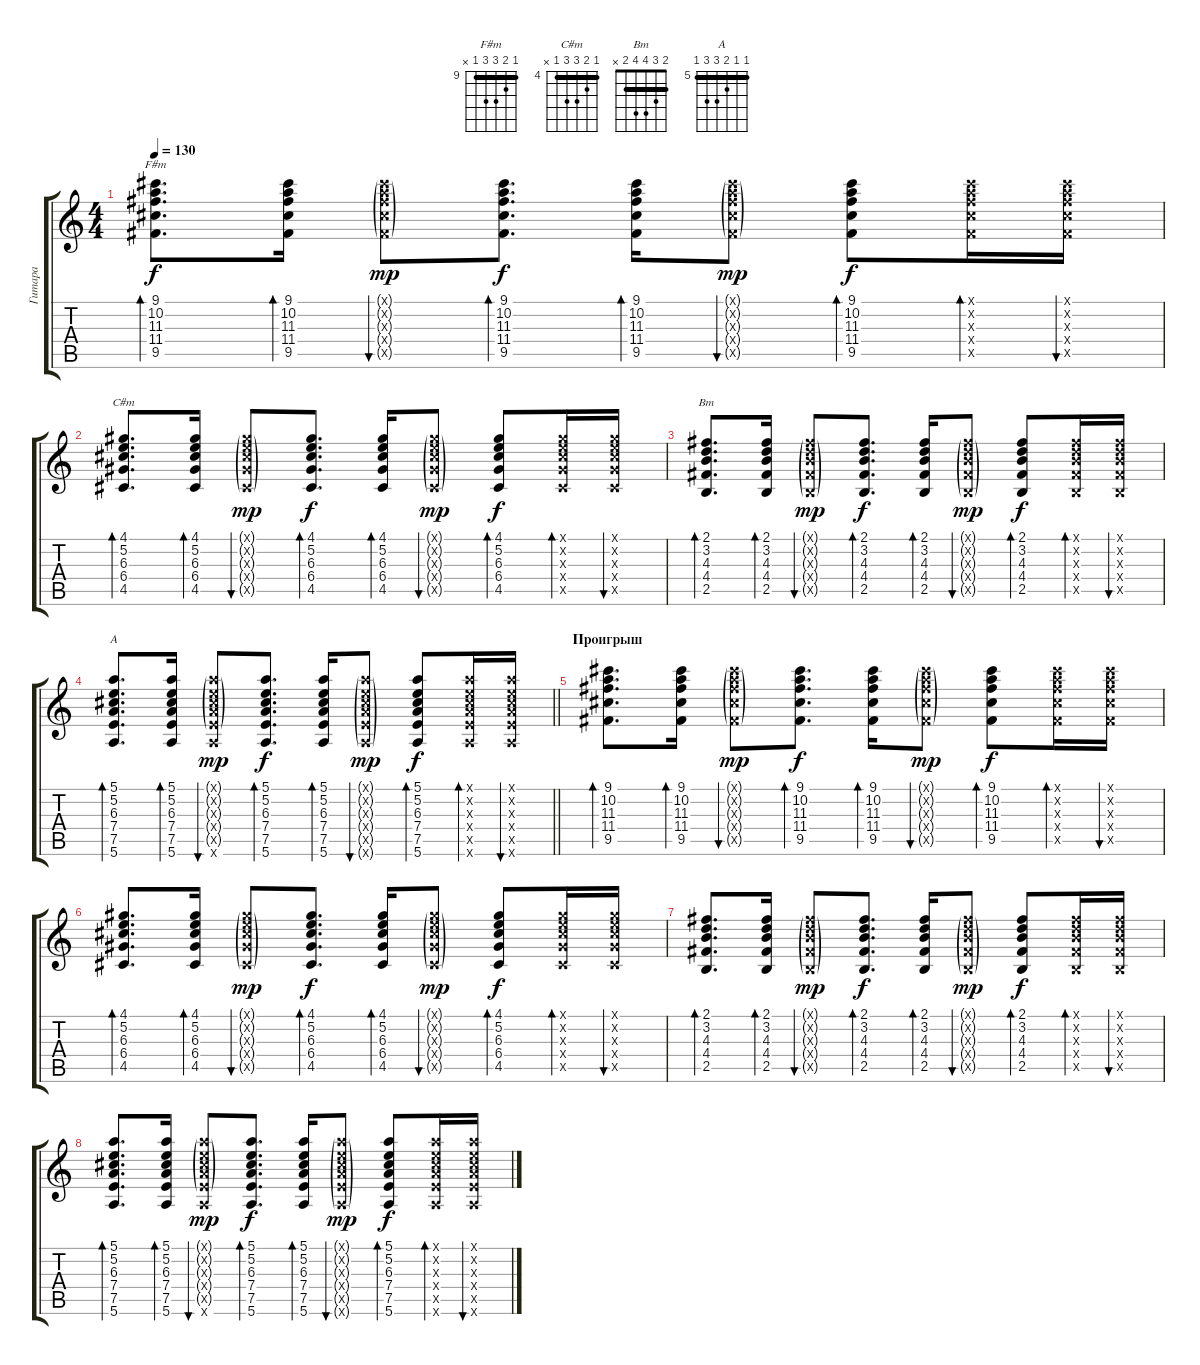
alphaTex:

\track ("Гитара" "Гитара") {instrument acousticguitarsteel}
\staff {score tabs}
\tuning (E4 B3 G3 D3 A2 E2) {hide}
\chord ("F#m" 9 10 11 11 9 x) {firstfret 9 barre 9}
\chord ("C#m" 4 5 6 6 4 x) {firstfret 4 barre 4}
\chord ("Bm" 2 3 4 4 2 x) {barre 2}
\chord ("A" 5 5 6 7 7 5) {firstfret 5 barre 5}
\ts (4 4)
\tempo 130
\clef g2
\ks c
(9.1 10.2 11.3 11.4 9.5).8{d bd 60 ch "F#m" dy f} (9.1 10.2 11.3 11.4 9.5).16{bd 60} (9.1{g x} 10.2{g x} 11.3{g x} 11.4{g x} 9.5{g x}).8{bu 60 dy mp} (9.1 10.2 11.3 11.4 9.5).8{d bd 60 dy f} (9.1 10.2 11.3 11.4 9.5).16{bd 60} (9.1{g x} 10.2{g x} 11.3{g x} 11.4{g x} 9.5{g x}).8{bu 60 dy mp} (9.1 10.2 11.3 11.4 9.5).8{bd 60 dy f} (9.1{x} 10.2{x} 11.3{x} 11.4{x} 9.5{x}).16{bd 60} (9.1{x} 10.2{x} 11.3{x} 11.4{x} 9.5{x}).16{bu 60} |
(4.1 5.2 6.3 6.4 4.5).8{d bd 60 ch "C#m"} (4.1 5.2 6.3 6.4 4.5).16{bd 60} (4.1{g x} 5.2{g x} 6.3{g x} 6.4{g x} 4.5{g x}).8{bu 60 dy mp} (4.1 5.2 6.3 6.4 4.5).8{d bd 60 dy f} (4.1 5.2 6.3 6.4 4.5).16{bd 60} (4.1{g x} 5.2{g x} 6.3{g x} 6.4{g x} 4.5{g x}).8{bu 60 dy mp} (4.1 5.2 6.3 6.4 4.5).8{bd 60 dy f} (4.1{x} 5.2{x} 6.3{x} 6.4{x} 4.5{x}).16{bd 60} (4.1{x} 5.2{x} 6.3{x} 6.4{x} 4.5{x}).16{bu 60} |
(2.1 3.2 4.3 4.4 2.5).8{d bd 60 ch "Bm"} (2.1 3.2 4.3 4.4 2.5).16{bd 60} (2.1{g x} 3.2{g x} 4.3{g x} 4.4{g x} 2.5{g x}).8{bu 60 dy mp} (2.1 3.2 4.3 4.4 2.5).8{d bd 60 dy f} (2.1 3.2 4.3 4.4 2.5).16{bd 60} (2.1{g x} 3.2{g x} 4.3{g x} 4.4{g x} 2.5{g x}).8{bu 60 dy mp} (2.1 3.2 4.3 4.4 2.5).8{bd 60 dy f} (2.1{x} 3.2{x} 4.3{x} 4.4{x} 2.5{x}).16{bd 60} (2.1{x} 3.2{x} 4.3{x} 4.4{x} 2.5{x}).16{bu 60} |
\barLineRight lightlight
(5.1 5.2 6.3 7.4 7.5 5.6).8{d bd 60 ch "A"} (5.1 5.2 6.3 7.4 7.5 5.6).16{bd 60} (5.1{g x} 5.2{g x} 6.3{g x} 7.4{g x} 7.5{g x} 5.6{x}).8{bu 60 dy mp} (5.1 5.2 6.3 7.4 7.5 5.6).8{d bd 60 dy f} (5.1 5.2 6.3 7.4 7.5 5.6).16{bd 60} (5.1{g x} 5.2{g x} 6.3{g x} 7.4{g x} 7.5{g x} 5.6{g x}).8{bu 60 dy mp} (5.1 5.2 6.3 7.4 7.5 5.6).8{bd 60 dy f} (5.1{x} 5.2{x} 6.3{x} 7.4{x} 7.5{x} 5.6{x}).16{bd 60} (5.1{x} 5.2{x} 6.3{x} 7.4{x} 7.5{x} 5.6{x}).16{bu 60} |
\section ("" "Проигрыш")
(9.1 10.2 11.3 11.4 9.5).8{d bd 60} (9.1 10.2 11.3 11.4 9.5).16{bd 60} (9.1{g x} 10.2{g x} 11.3{g x} 11.4{g x} 9.5{g x}).8{bu 60 dy mp} (9.1 10.2 11.3 11.4 9.5).8{d bd 60 dy f} (9.1 10.2 11.3 11.4 9.5).16{bd 60} (9.1{g x} 10.2{g x} 11.3{g x} 11.4{g x} 9.5{g x}).8{bu 60 dy mp} (9.1 10.2 11.3 11.4 9.5).8{bd 60 dy f} (9.1{x} 10.2{x} 11.3{x} 11.4{x} 9.5{x}).16{bd 60} (9.1{x} 10.2{x} 11.3{x} 11.4{x} 9.5{x}).16{bu 60} |
(4.1 5.2 6.3 6.4 4.5).8{d bd 60} (4.1 5.2 6.3 6.4 4.5).16{bd 60} (4.1{g x} 5.2{g x} 6.3{g x} 6.4{g x} 4.5{g x}).8{bu 60 dy mp} (4.1 5.2 6.3 6.4 4.5).8{d bd 60 dy f} (4.1 5.2 6.3 6.4 4.5).16{bd 60} (4.1{g x} 5.2{g x} 6.3{g x} 6.4{g x} 4.5{g x}).8{bu 60 dy mp} (4.1 5.2 6.3 6.4 4.5).8{bd 60 dy f} (4.1{x} 5.2{x} 6.3{x} 6.4{x} 4.5{x}).16{bd 60} (4.1{x} 5.2{x} 6.3{x} 6.4{x} 4.5{x}).16{bu 60} |
(2.1 3.2 4.3 4.4 2.5).8{d bd 60} (2.1 3.2 4.3 4.4 2.5).16{bd 60} (2.1{g x} 3.2{g x} 4.3{g x} 4.4{g x} 2.5{g x}).8{bu 60 dy mp} (2.1 3.2 4.3 4.4 2.5).8{d bd 60 dy f} (2.1 3.2 4.3 4.4 2.5).16{bd 60} (2.1{g x} 3.2{g x} 4.3{g x} 4.4{g x} 2.5{g x}).8{bu 60 dy mp} (2.1 3.2 4.3 4.4 2.5).8{bd 60 dy f} (2.1{x} 3.2{x} 4.3{x} 4.4{x} 2.5{x}).16{bd 60} (2.1{x} 3.2{x} 4.3{x} 4.4{x} 2.5{x}).16{bu 60} |
(5.1 5.2 6.3 7.4 7.5 5.6).8{d bd 60} (5.1 5.2 6.3 7.4 7.5 5.6).16{bd 60} (5.1{g x} 5.2{g x} 6.3{g x} 7.4{g x} 7.5{g x} 5.6{x}).8{bu 60 dy mp} (5.1 5.2 6.3 7.4 7.5 5.6).8{d bd 60 dy f} (5.1 5.2 6.3 7.4 7.5 5.6).16{bd 60} (5.1{g x} 5.2{g x} 6.3{g x} 7.4{g x} 7.5{g x} 5.6{g x}).8{bu 60 dy mp} (5.1 5.2 6.3 7.4 7.5 5.6).8{bd 60 dy f} (5.1{x} 5.2{x} 6.3{x} 7.4{x} 7.5{x} 5.6{x}).16{bd 60} (5.1{x} 5.2{x} 6.3{x} 7.4{x} 7.5{x} 5.6{x}).16{bu 60}
